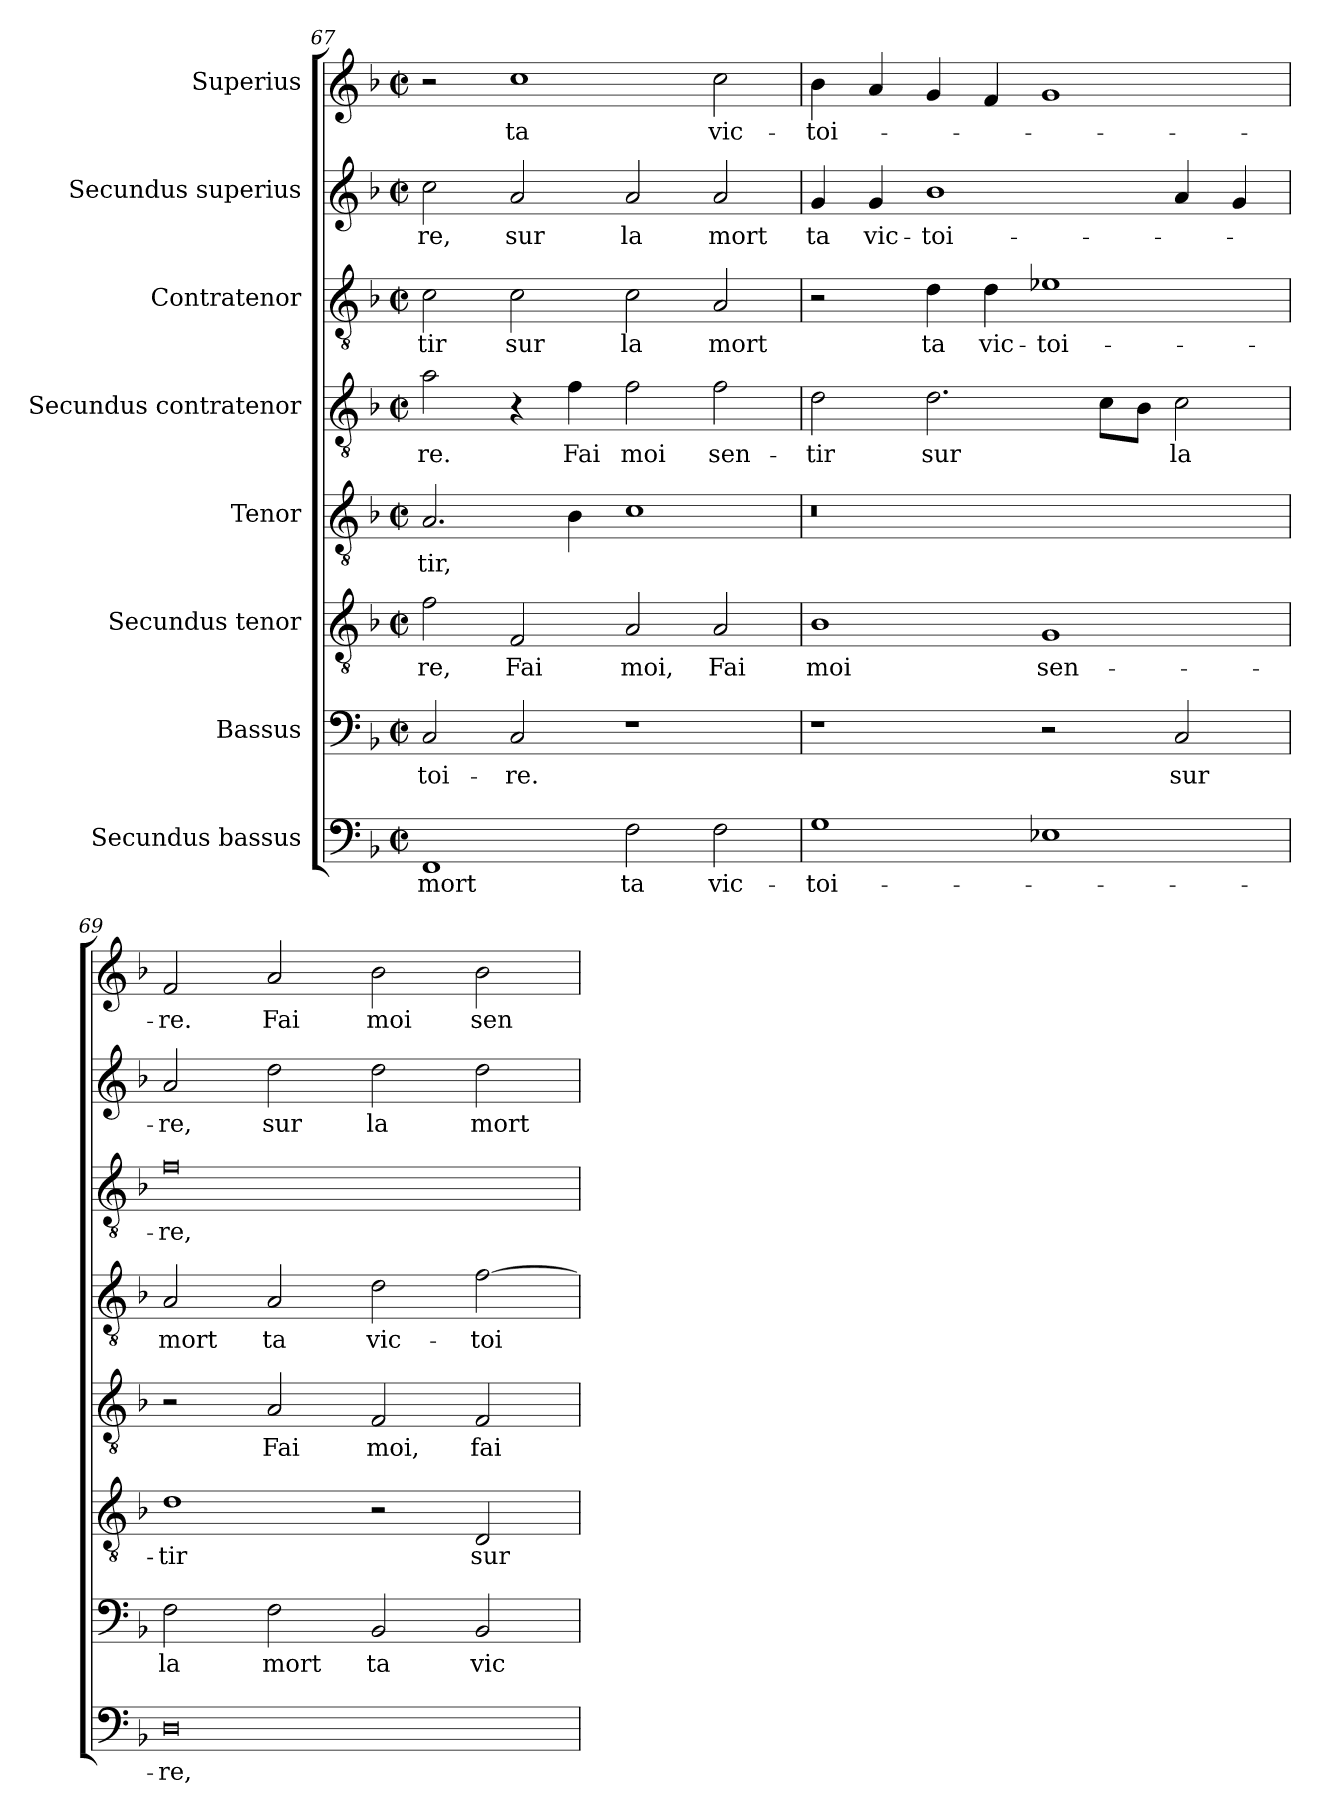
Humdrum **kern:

**kern	**text	**kern	**text	**kern	**text	**kern	**text	**kern	**text	**kern	**text	**kern	**text	**kern	**text
*part8	*part8	*part7	*part7	*part6	*part6	*part5	*part5	*part4	*part4	*part3	*part3	*part2	*part2	*part1	*part1
*staff8	*staff8	*staff7	*staff7	*staff6	*staff6	*staff5	*staff5	*staff4	*staff4	*staff3	*staff3	*staff2	*staff2	*staff1	*staff1
*I"Secundus bassus	*	*I"Bassus	*	*I"Secundus tenor	*	*I"Tenor	*	*I"Secundus contratenor	*	*I"Contratenor	*	*I"Secundus superius	*	*I"Superius	*
*clefF4	*	*clefF4	*	*clefGv2	*	*clefGv2	*	*clefGv2	*	*clefGv2	*	*clefG2	*	*clefG2	*
*k[b-]	*	*k[b-]	*	*k[b-]	*	*k[b-]	*	*k[b-]	*	*k[b-]	*	*k[b-]	*	*k[b-]	*
*F:	*	*F:	*	*F:	*	*F:	*	*F:	*	*F:	*	*F:	*	*F:	*
*M2/2	*	*M2/2	*	*M2/2	*	*M2/2	*	*M2/2	*	*M2/2	*	*M2/2	*	*M2/2	*
*met(c|)	*	*met(c|)	*	*met(c|)	*	*met(c|)	*	*met(c|)	*	*met(c|)	*	*met(c|)	*	*met(c|)	*
=67	=67	=67	=67	=67	=67	=67	=67	=67	=67	=67	=67	=67	=67	=67	=67
1FF/	mort	2C/	-toi-	2f\	-re,	2.A/	-tir,	2a\	re.	2c\	-tir	2cc\	-re,	2r	.
.	.	2C/	-re.	2F/	Fai	.	.	4r	.	2c\	sur	2a/	sur	1cc\	ta
.	.	.	.	.	.	4B-\	.	4f\	Fai	.	.	.	.	.	.
2F\	ta	1r	.	2A/	moi,	1c\	.	2f\	moi	2c\	la	2a/	la	.	.
2F\	vic-	.	.	2A/	Fai	.	.	2f\	sen-	2A/	mort	2a/	mort	2cc\	vic-
=68	=68	=68	=68	=68	=68	=68	=68	=68	=68	=68	=68	=68	=68	=68	=68
!	!	!	!	!	!	!LO:N:vis=0	!	!	!	!	!	!	!	!	!
1G\	-toi-	1r	.	1B-\	moi	1r	.	2d\	-tir	2r	.	4g/	ta	4b-\	-toi-
.	.	.	.	.	.	.	.	.	.	.	.	4g/	vic-	4a/	.
.	.	.	.	.	.	.	.	2.d\	sur	4d\	ta	1b-\	-toi-	4g/	.
.	.	.	.	.	.	.	.	.	.	4d\	vic-	.	.	4f/	.
1E-X\	.	2r	.	1G/	sen-	1ryy	.	.	.	1e-X\	-toi-	.	.	1g/	.
.	.	.	.	.	.	.	.	8c\L	.	.	.	.	.	.	.
.	.	.	.	.	.	.	.	8B-\J	.	.	.	.	.	.	.
.	.	2C/	sur	.	.	.	.	2c\	la	.	.	4a/	.	.	.
.	.	.	.	.	.	.	.	.	.	.	.	4g/	.	.	.
=69	=69	=69	=69	=69	=69	=69	=69	=69	=69	=69	=69	=69	=69	=69	=69
0D\	-re,	2F\	la	1d\	-tir	2r	.	2A/	mort	0f\	-re,	2a/	-re,	2f/	-re.
.	.	2F\	mort	.	.	2A/	Fai	2A/	ta	.	.	2dd\	sur	2a/	Fai
.	.	2BB-/	ta	2r	.	2F/	moi,	2d\	vic-	.	.	2dd\	la	2b-\	moi
.	.	2BB-/	vic-	2D/	sur	2F/	fai	[2f\	-toi-	.	.	2dd\	mort	2b-\	sen-
=	=	=	=	=	=	=	=	=	=	=	=	=	=	=	=
*-	*-	*-	*-	*-	*-	*-	*-	*-	*-	*-	*-	*-	*-	*-	*-
